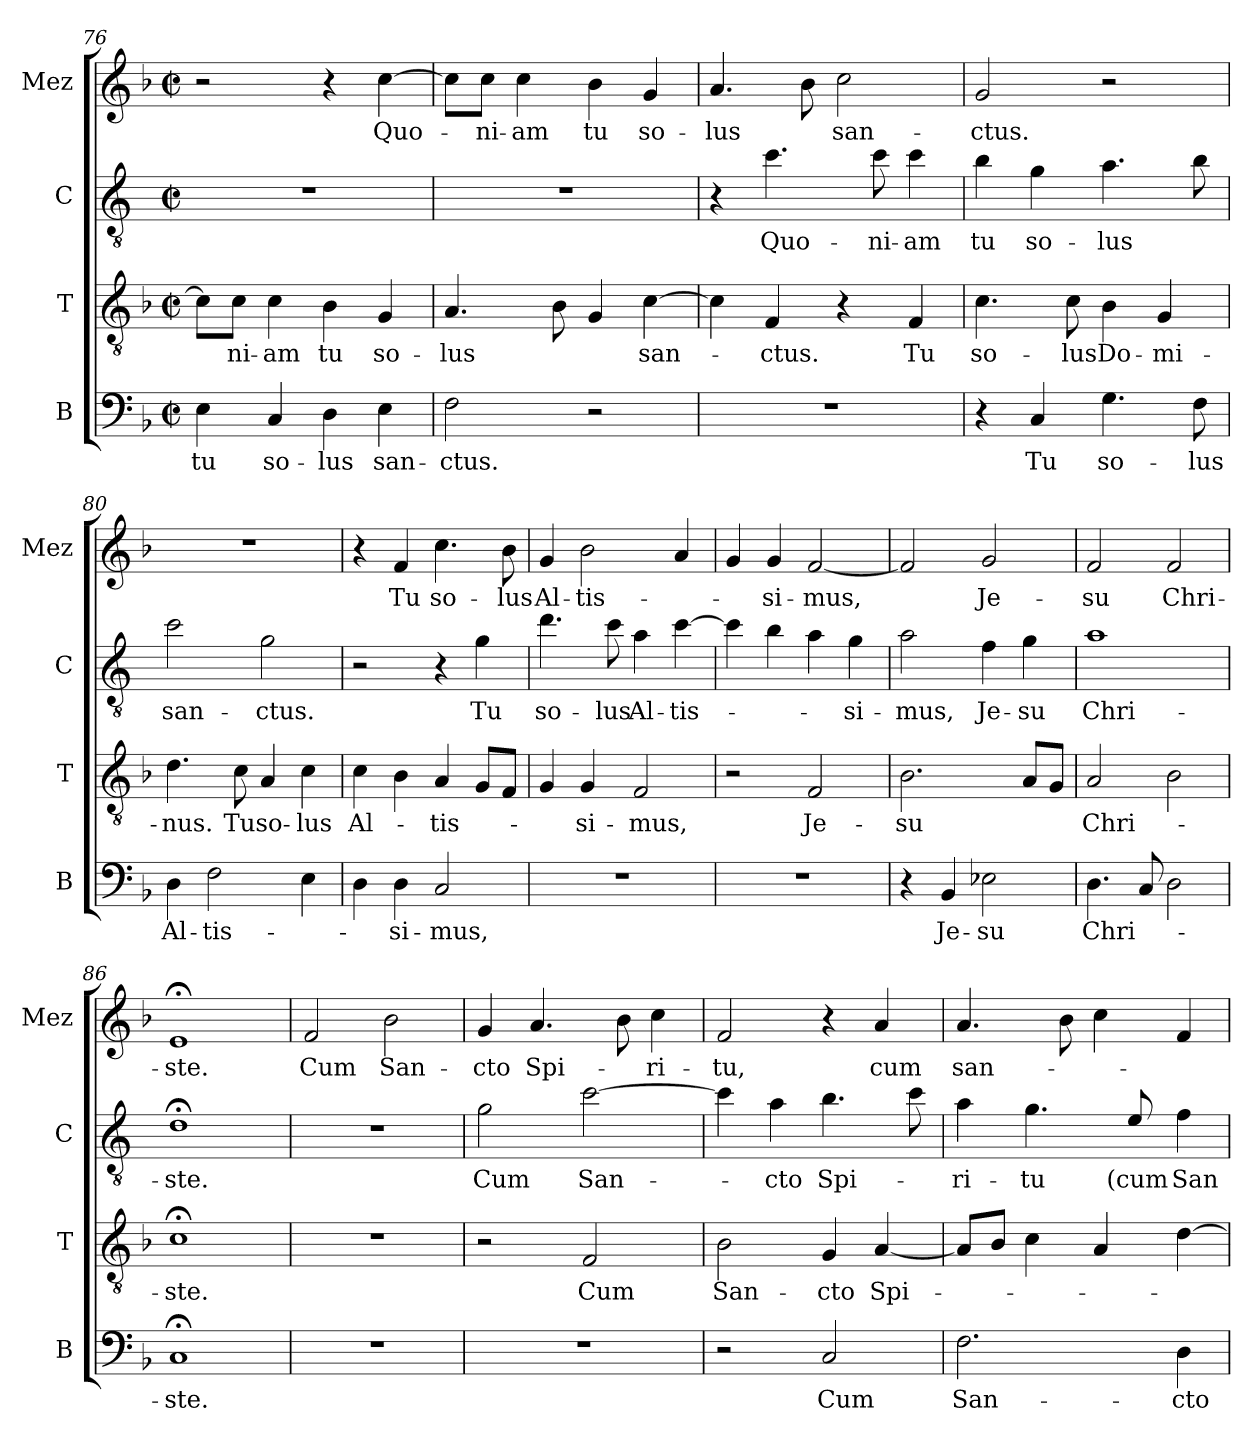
**kern	**text	**kern	**text	**kern	**text	**kern	**text
*part4	*part4	*part3	*part3	*part2	*part2	*part1	*part1
*staff4	*staff4	*staff3	*staff3	*staff2	*staff2	*staff1	*staff1
*I"B	*	*I"T	*	*I"C	*	*I"Mez	*
*I'B	*	*I'T	*	*I'C	*	*I'Mez	*
*clefF4	*	*clefGv2	*	*clefGv2	*	*clefG2	*
*	*	*	*	*ITrd4c7	*	*	*
*k[b-]	*	*k[b-]	*	*k[b-]	*	*k[b-]	*
*M2/2	*	*M2/2	*	*M2/2	*	*M2/2	*
*met(c|)	*	*met(c|)	*	*met(c|)	*	*met(c|)	*
=76	=76	=76	=76	=76	=76	=76	=76
!	!LO:LY:b	!	!	!	!	!	!
4E\	tu	8c\L]	.	1r	.	2r	.
!	!	!	!LO:LY:b	!	!	!	!
.	.	8c\J	-ni-	.	.	.	.
!	!LO:LY:b	!	!LO:LY:b	!	!	!	!
4C/	so-	4c\	-am	.	.	.	.
!	!LO:LY:b	!	!LO:LY:b	!	!	!	!
4D\	-lus	4B-\	tu	.	.	4r	.
!	!LO:LY:b	!	!LO:LY:b	!	!	!	!LO:LY:b
4E\	san-	4G/	so-	.	.	[4cc\	Quo-
=77	=77	=77	=77	=77	=77	=77	=77
!	!LO:LY:b	!	!LO:LY:b	!	!	!	!
2F\	-ctus.	4.A/	-lus	1r	.	8cc\L]	.
!	!	!	!	!	!	!	!LO:LY:b
.	.	.	.	.	.	8cc\J	-ni-
!	!	!	!	!	!	!	!LO:LY:b
.	.	.	.	.	.	4cc\	-am
.	.	8B-\	.	.	.	.	.
!	!	!	!	!	!	!	!LO:LY:b
2r	.	4G/	.	.	.	4b-\	tu
!	!	!	!LO:LY:b	!	!	!	!LO:LY:b
.	.	[4c\	san-	.	.	4g/	so-
!!LO:LB:g=z
=78	=78	=78	=78	=78	=78	=78	=78
!	!	!	!	!	!	!	!LO:LY:b
1r	.	4c\]	.	4r	.	4.a/	-lus
!	!	!	!LO:LY:b	!	!LO:LY:b	!	!
.	.	4F/	-ctus.	4.f\	Quo-	.	.
.	.	.	.	.	.	8b-\	.
!	!	!	!	!	!	!	!LO:LY:b
.	.	4r	.	.	.	2cc\	san-
!	!	!	!	!	!LO:LY:b	!	!
.	.	.	.	8f\	-ni-	.	.
!	!	!	!LO:LY:b	!	!LO:LY:b	!	!
.	.	4F/	Tu	4f\	-am	.	.
=79	=79	=79	=79	=79	=79	=79	=79
!	!	!	!LO:LY:b	!	!LO:LY:b	!	!LO:LY:b
4r	.	4.c\	so-	4e\	tu	2g/	-ctus.
!	!LO:LY:b	!	!	!	!LO:LY:b	!	!
4C/	Tu	.	.	4c\	so-	.	.
!	!	!	!LO:LY:b	!	!	!	!
.	.	8c\	-lus	.	.	.	.
!	!LO:LY:b	!	!LO:LY:b	!	!LO:LY:b	!	!
4.G\	so-	4B-\	Do-	4.d\	-lus	2r	.
!	!	!	!LO:LY:b	!	!	!	!
.	.	4G/	-mi-	.	.	.	.
!	!LO:LY:b	!	!	!	!	!	!
8F\	-lus	.	.	8e\	.	.	.
=80	=80	=80	=80	=80	=80	=80	=80
!	!LO:LY:b	!	!LO:LY:b	!	!LO:LY:b	!	!
4D\	Al-	4.d\	-nus.	2f\	san-	1r	.
!	!LO:LY:b	!	!	!	!	!	!
2F\	-tis-	.	.	.	.	.	.
!	!	!	!LO:LY:b	!	!	!	!
.	.	8c\	Tu	.	.	.	.
!	!	!	!LO:LY:b	!	!LO:LY:b	!	!
.	.	4A/	so-	2c\	-ctus.	.	.
!	!	!	!LO:LY:b	!	!	!	!
4E\	.	4c\	-lus	.	.	.	.
=81	=81	=81	=81	=81	=81	=81	=81
!	!	!	!LO:LY:b	!	!	!	!
4D\	.	4c\	Al-	2r	.	4r	.
!	!LO:LY:b	!	!	!	!	!	!LO:LY:b
4D\	-si-	4B-\	.	.	.	4f/	Tu
!	!LO:LY:b	!	!LO:LY:b	!	!	!	!LO:LY:b
2C/	-mus,	4A/	-tis-	4r	.	4.cc\	so-
!	!	!	!	!	!LO:LY:b	!	!
.	.	8G/L	.	4c\	Tu	.	.
!	!	!	!	!	!	!	!LO:LY:b
.	.	8F/J	.	.	.	8b-\	-lus
!!LO:PB:g=z
=82	=82	=82	=82	=82	=82	=82	=82
!	!	!	!	!	!LO:LY:b	!	!LO:LY:b
1r	.	4G/	.	4.g\	so-	4g/	Al-
!	!	!	!LO:LY:b	!	!	!	!LO:LY:b
.	.	4G/	-si-	.	.	2b-\	-tis-
!	!	!	!	!	!LO:LY:b	!	!
.	.	.	.	8f\	-lus	.	.
!	!	!	!LO:LY:b	!	!LO:LY:b	!	!
.	.	2F/	-mus,	4d\	Al-	.	.
!	!	!	!	!	!LO:LY:b	!	!
.	.	.	.	[4f\	-tis-	4a/	.
=83	=83	=83	=83	=83	=83	=83	=83
1r	.	2r	.	4f\]	.	4g/	.
!	!	!	!	!	!	!	!LO:LY:b
.	.	.	.	4e\	.	4g/	-si-
!	!	!	!LO:LY:b	!	!	!	!LO:LY:b
.	.	2F/	Je-	4d\	.	[2f/	-mus,
!	!	!	!	!	!LO:LY:b	!	!
.	.	.	.	4c\	-si-	.	.
=84	=84	=84	=84	=84	=84	=84	=84
*	*	*	*	*	*	*MM100	*
!	!	!	!LO:LY:b	!	!LO:LY:b	!	!
4r	.	2.B-\	-su	2d\	-mus,	2f/]	.
!	!LO:LY:b	!	!	!	!	!	!
4BB-/	Je-	.	.	.	.	.	.
!	!LO:LY:b	!	!	!	!LO:LY:b	!	!LO:LY:b
2E-X\	-su	.	.	4B-\	Je-	2g/	Je-
!	!	!	!	!	!LO:LY:b	!	!
.	.	8A/L	.	4c\	su	.	.
.	.	8G/J	.	.	.	.	.
=85	=85	=85	=85	=85	=85	=85	=85
*	*	*	*	*	*	*MM88	*
!	!LO:LY:b	!	!LO:LY:b	!	!LO:LY:b	!	!LO:LY:b
4.D\	Chri-	2A/	Chri-	1d	Chri-	2f/	-su
8C/	.	.	.	.	.	.	.
!	!	!	!	!	!	!	!LO:LY:b
2D\	.	2B-\	.	.	.	2f/	Chri-
=86	=86	=86	=86	=86	=86	=86	=86
!	!LO:LY:b	!	!LO:LY:b	!	!LO:LY:b	!	!LO:LY:b
1C;<	-ste.	1c;<	-ste.	1G;<	-ste.	1e;<	-ste.
=87	=87	=87	=87	=87	=87	=87	=87
*	*	*	*	*	*	*MM108	*
!	!	!	!	!	!	!	!LO:LY:b
1r	.	1r	.	1r	.	2f/	Cum
!	!	!	!	!	!	!	!LO:LY:b
.	.	.	.	.	.	2b-\	San-
!!LO:LB:g=z
=88	=88	=88	=88	=88	=88	=88	=88
!	!	!	!	!	!LO:LY:b	!	!LO:LY:b
1r	.	2r	.	2c\	Cum	4g/	-cto
!	!	!	!	!	!	!	!LO:LY:b
.	.	.	.	.	.	4.a/	Spi-
!	!	!	!LO:LY:b	!	!LO:LY:b	!	!
.	.	2F/	Cum	[2f\	San-	.	.
.	.	.	.	.	.	8b-\	.
!	!	!	!	!	!	!	!LO:LY:b
.	.	.	.	.	.	4cc\	-ri-
=89	=89	=89	=89	=89	=89	=89	=89
!	!	!	!LO:LY:b	!	!	!	!LO:LY:b
2r	.	2B-\	San-	4f\]	.	2f/	-tu,
!	!	!	!	!	!LO:LY:b	!	!
.	.	.	.	4d\	-cto	.	.
!	!LO:LY:b	!	!LO:LY:b	!	!LO:LY:b	!	!
2C/	Cum	4G/	-cto	4.e\	Spi-	4r	.
!	!	!	!LO:LY:b	!	!	!	!LO:LY:b
.	.	[4A/	Spi-	.	.	4a/	cum
.	.	.	.	8f\	.	.	.
=90	=90	=90	=90	=90	=90	=90	=90
!	!LO:LY:b	!	!	!	!LO:LY:b	!	!LO:LY:b
2.F\	San-	8A/L]	.	4d\	-ri-	4.a/	san-
.	.	8B-/J	.	.	.	.	.
!	!	!	!	!	!LO:LY:b	!	!
.	.	4c\	.	4.c\	-tu	.	.
.	.	.	.	.	.	8b-\	.
.	.	4A/	.	.	.	4cc\	.
!	!	!	!	!	!LO:LY:b	!	!
.	.	.	.	8A/	(cum	.	.
!	!LO:LY:b	!	!	!	!LO:LY:b	!	!
4D\	-cto	[4d\	.	4B-\	San-	4f/	.
=	=	=	=	=	=	=	=
*-	*-	*-	*-	*-	*-	*-	*-
